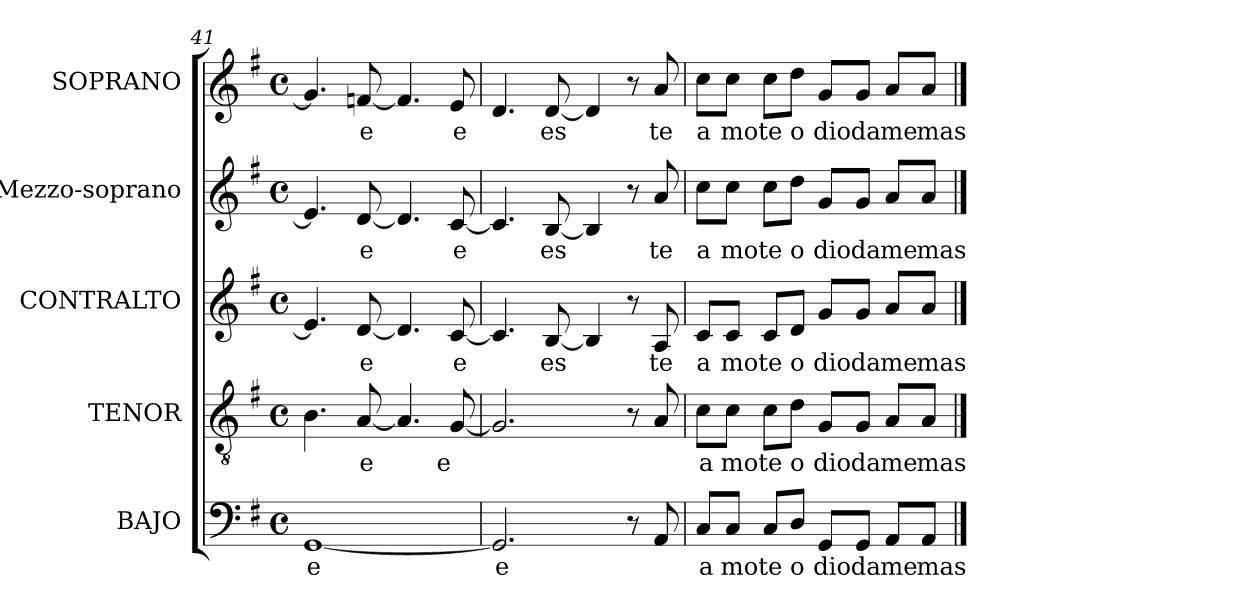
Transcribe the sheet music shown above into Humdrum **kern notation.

**kern	**text	**kern	**text	**kern	**text	**kern	**text	**kern	**text
*part5	*part5	*part4	*part4	*part3	*part3	*part2	*part2	*part1	*part1
*staff5	*staff5	*staff4	*staff4	*staff3	*staff3	*staff2	*staff2	*staff1	*staff1
*I"BAJO	*	*I"TENOR	*	*I"CONTRALTO	*	*I"Mezzo-soprano	*	*I"SOPRANO	*
*I'B.	*	*I'T.	*	*I'A.	*	*I'Mezzo	*	*I'S.	*
*clefF4	*	*clefGv2	*	*clefG2	*	*clefG2	*	*clefG2	*
*k[f#]	*	*k[f#]	*	*k[f#]	*	*k[f#]	*	*k[f#]	*
*G:	*	*G:	*	*G:	*	*G:	*	*G:	*
*M4/4	*	*M4/4	*	*M4/4	*	*M4/4	*	*M4/4	*
*met(c)	*	*met(c)	*	*met(c)	*	*met(c)	*	*met(c)	*
=41	=41	=41	=41	=41	=41	=41	=41	=41	=41
[1GG	e	4.B\	.	4.e/]	.	4.e/]	.	4.g/]	.
.	.	[8A/	e	[8d/	e	[8d/	e	[8fn/	e
.	.	4.A/]	.	4.d/]	.	4.d/]	.	4.f/]	.
.	.	[8G/	e	[8c/	e	[8c/	e	8e/	e
!!LO:PB:g=z
=42	=42	=42	=42	=42	=42	=42	=42	=42	=42
2.GG/]	e	2.G/]	.	4.c/]	.	4.c/]	.	4.d/	.
.	.	.	.	[8B/	es	[8B/	es	[8d/	es
.	.	.	.	4B/]	.	4B/]	.	4d/]	.
8r	.	8r	.	8r	.	8r	.	8r	.
8AA/	.	8A/	.	8A/	te	8a/	te	8a/	te
=43	=43	=43	=43	=43	=43	=43	=43	=43	=43
8C/L	a	8c\L	a	8c/L	a	8cc\L	a	8cc\L	a
8C/J	mo	8c\J	mo	8c/J	mo	8cc\J	mo	8cc\J	mo
8C/L	te	8c\L	te	8c/L	te	8cc\L	te	8cc\L	te
8D/J	o	8d\J	o	8d/J	o	8dd\J	o	8dd\J	o
8GG/L	dio	8G/L	dio	8g/L	dio	8g/L	dio	8g/L	dio
8GG/J	da	8G/J	da	8g/J	da	8g/J	da	8g/J	da
8AA/L	me	8A/L	me	8a/L	me	8a/L	me	8a/L	me
8AA/J	mas	8A/J	mas	8a/J	mas	8a/J	mas	8a/J	mas
==	==	==	==	==	==	==	==	==	==
*-	*-	*-	*-	*-	*-	*-	*-	*-	*-
